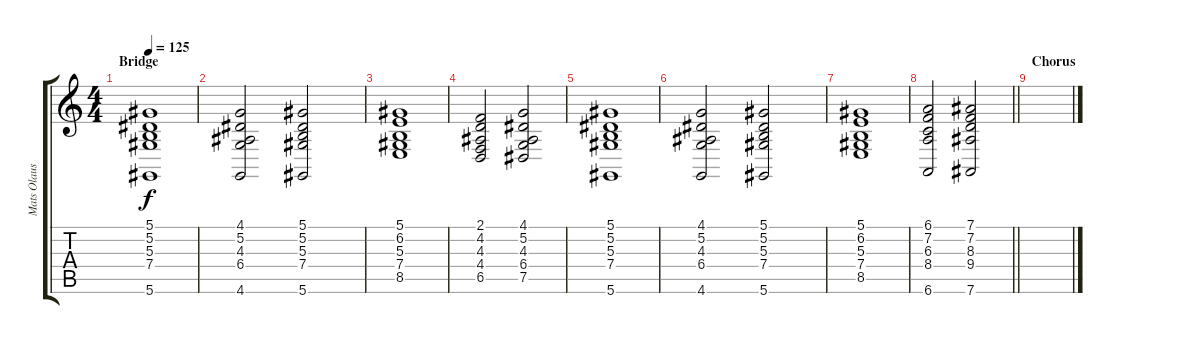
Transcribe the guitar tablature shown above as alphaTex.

\track ("Mats Olausson" "Mats Olaus") {instrument stringensemble1}
\staff {score tabs}
\tuning (Eb4 Bb3 Gb3 Db3 Ab2 Eb2) {hide}
\ts (4 4)
\section ("" "Bridge")
\tempo 125
\clef g2
\ks c
(5.1 5.2 5.3 7.4 5.6).1{dy f} |
(4.1 5.2 4.3 6.4 4.6).2 (5.1 5.2 5.3 7.4 5.6).2 |
(5.1 6.2 5.3 7.4 8.5).1 |
(2.1 4.2 4.3 4.4 6.5).2 (4.1 5.2 4.3 6.4 7.5).2 |
(5.1 5.2 5.3 7.4 5.6).1 |
(4.1 5.2 4.3 6.4 4.6).2 (5.1 5.2 5.3 7.4 5.6).2 |
(5.1 6.2 5.3 7.4 8.5).1 |
\barLineRight lightlight
(6.1 7.2 6.3 8.4 6.6).2 (7.1 7.2 8.3 9.4 7.6).2 |
\section ("" "Chorus")
